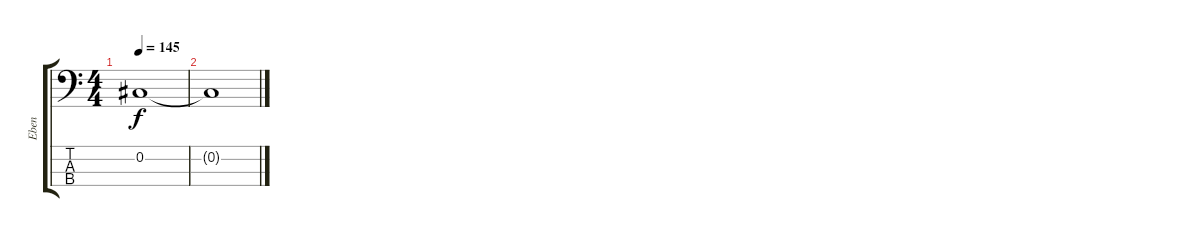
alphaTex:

\track ("Eben" "Eben") {instrument electricbassfinger}
\staff {score tabs}
\tuning (Gb2 Db2 Ab1 Eb1) {hide}
\ts (4 4)
\tempo 145
\clef f4
\ks c
0.2.1{dy f} |
0.2{t}.1
